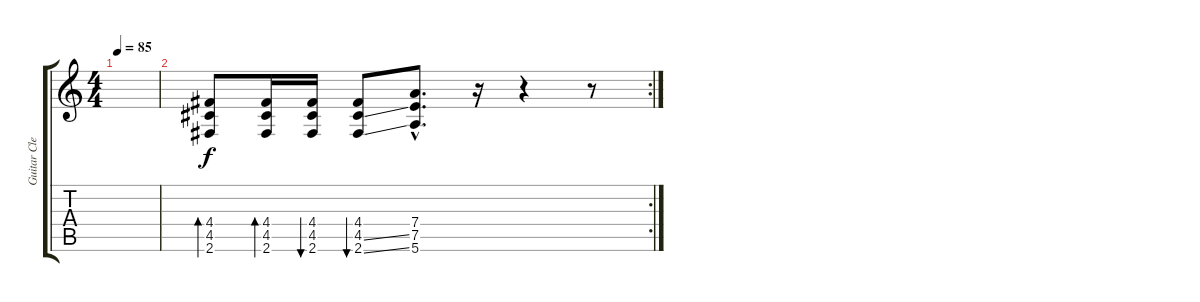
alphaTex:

\track ("Guitar Clean + delay" "Guitar Cle") {instrument electricguitarclean}
\staff {score tabs}
\tuning (E4 B3 G3 D3 A2 E2) {hide}
\ts (4 4)
\tempo 85
\clef g2
\ks c
|
\rc 2
(4.4 4.5 2.6).8{bd 30} (4.4 4.5 2.6).16{bd 30} (4.4 4.5 2.6).16{bu 30} (4.4 4.5{ss} 2.6{ss}).8{bu 30} (7.4{hac} 7.5{hac} 5.6{hac}).8{d} r.16 r.4 r.8
